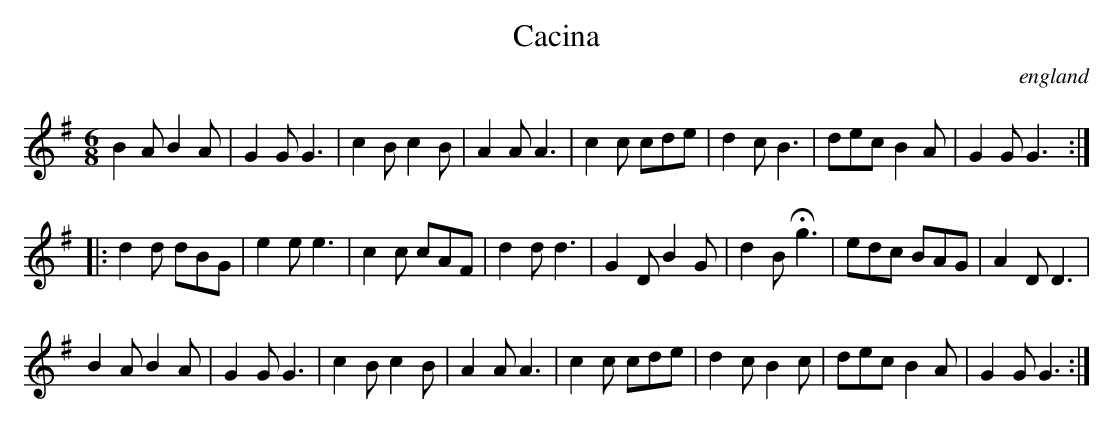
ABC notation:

X:1
T:Cacina
O:england
M:6/8
L:1/8
K:G
B2A B2A|G2G  G3|c2B c2B|A2A A3 |\
c2c cde|d2c  B3|dec B2A|G2G G3::
d2d dBG|e2e  e3|c2c cAF|d2d d3 |\
G2D B2G|d2B Hg3|edc BAG|A2D D3 |
B2A B2A|G2G  G3|c2B c2B|A2A A3 |\
c2c cde|d2c B2c|dec B2A|G2G G3:|
